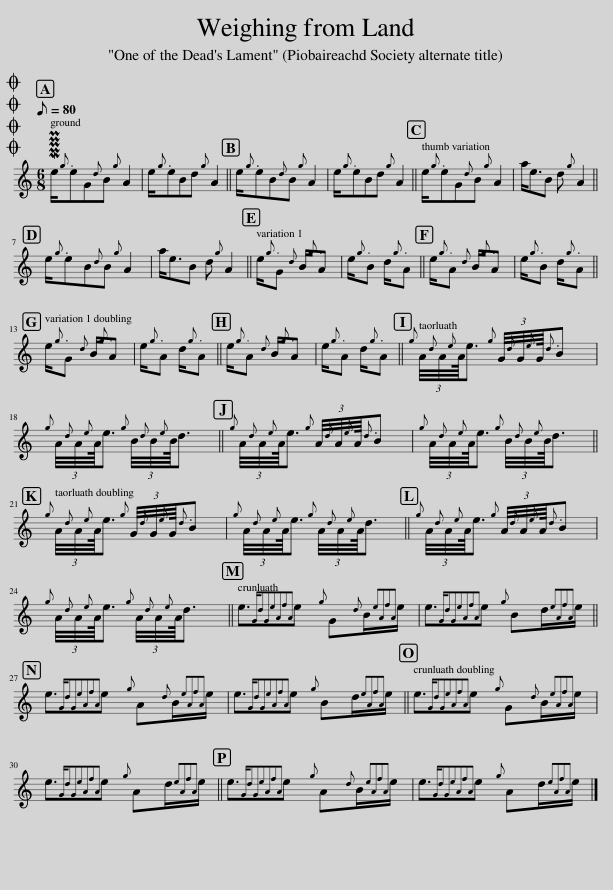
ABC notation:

X:1
L:1/8
Q:1/8=80
M:6/8
I:linebreak $
K:C
V:1 treble
V:1
OOOO PMe/{g}eG{d}B{g} A2 | e/{g}eBd{g} A2 || e/{g}eB{d}B{g} A2 | e/{g}eBd{g} A2 || e/{g}eG{d}B{g} A2 | %5
 a<eB d{g} A2 ||$ e/{g}eB{d}B{g} A2 | a<eB d{g} A2 || e/{g}G{d} B/{g}A | e/{g}B d/{g}A || %10
 e/{g}A{d} B/{g}A | e/{g}B d/{g}A ||$ e/{g}G{d} B/{g}A | e/{g}A d/{g}A || e/{g}A{d} B/{g}A | %15
 e/{g}A d/{g}A ||{g} (3A/4{d}A/4{e}A/8e3/2{g} (3G/4{d}G/4{e}G/8{d}B x3/40 |${g} (3A/4{d}A/4{e}A/8e3/2{g} (3B/4{d}B/4{e}B/8d3/2 x3/40 ||{g} (3A/4{d}A/4{e}A/8e3/2{g} (3A/4{d}A/4{e}A/8{d}B x3/40 |{g} (3A/4{d}A/4{e}A/8e3/2{g} (3B/4{d}B/4{e}B/8d3/2 x3/40 ||$ %20
{g} (3A/4{d}A/4{e}A/8e3/2{g} (3G/4{d}G/4{e}G/8{d}B x3/40 |{g} (3A/4{d}A/4{e}A/8e3/2{g} (3A/4{d}A/4{e}A/8d3/2 x3/40 ||{g} (3A/4{d}A/4{e}A/8e3/2{g} (3A/4{d}A/4{e}A/8{d}B x3/40 |${g} (3A/4{d}A/4{e}A/8e3/2{g} (3A/4{d}A/4{e}A/8d3/2 x3/40 || e3/2{GdGeAfA}e{g} G{d}B/{eAfA}e/ | %25
 e3/2{GdGeAfA}e{g} Bd/{eAfA}e/ ||$ e3/2{GdGeAfA}e{g} A{d}B/{eAfA}e/ | e3/2{GdGeAfA}e{g} Bd/{eAfA}e/ || e3/2{GdGeAfA}e{g} G{d}B/{eAfA}e/ |$ e3/2{GdGeAfA}e{g} Ad/{eAfA}e/ || %30
 e3/2{GdGeAfA}e{g} A{d}B/{eAfA}e/ | e3/2{GdGeAfA}e{g} Ad/{eAfA}e/ |] %32
